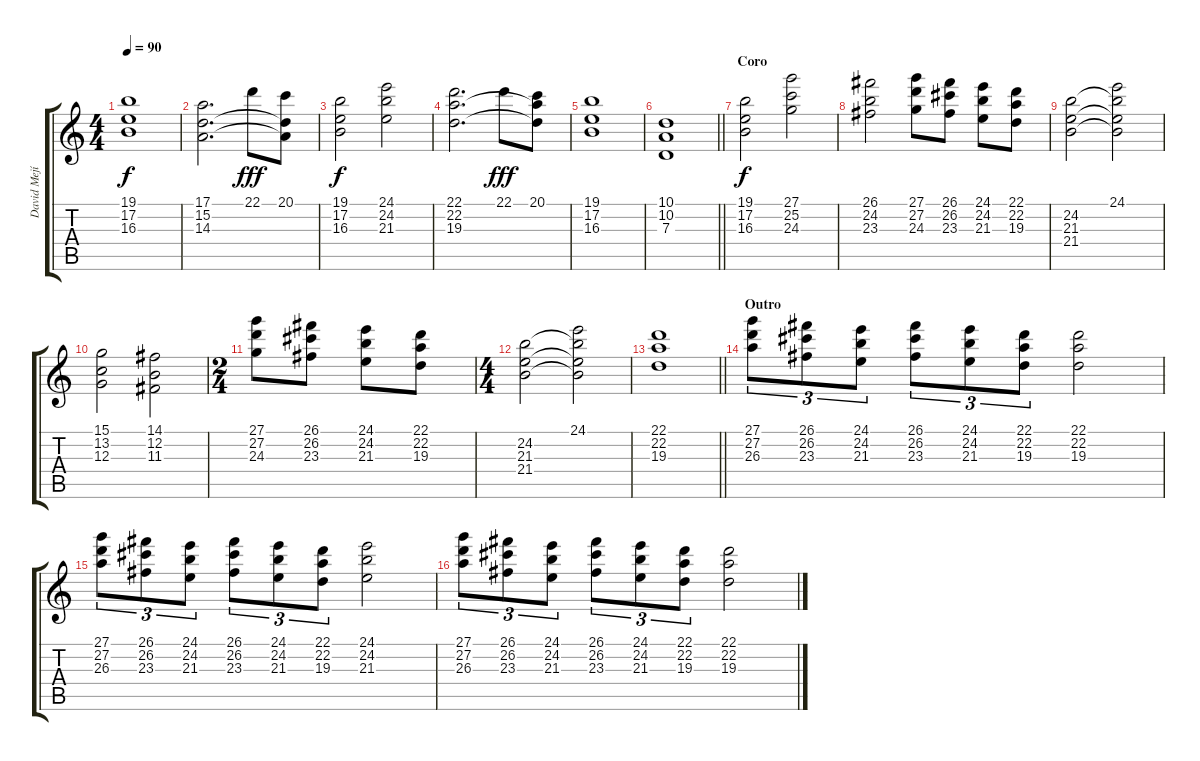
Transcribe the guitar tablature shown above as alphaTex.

\track ("David Mejía" "David Mejí") {instrument stringensemble1}
\staff {score tabs}
\tuning (E4 B3 G3 D3 A2 E2) {hide}
\ts (4 4)
\tempo 90
\clef g2
\ks c
(19.1 17.2 16.3).1{dy f} |
(17.1 15.2 14.3).2{d} 22.1.8{dy fff} (20.1 15.2{t} 14.3{t}).8 |
(19.1 17.2 16.3).2{dy f volume 16} (24.1 24.2 21.3).2 |
(22.1 22.2 19.3).2{d} 22.1.8{dy fff} (20.1 22.2{t} 19.3{t}).8 |
(19.1 17.2 16.3).1{volume 10} |
\barLineRight lightlight
(10.1 10.2 7.3).1 |
\section ("" "Coro")
(19.1 17.2 16.3).2{dy f} (27.1 25.2 24.3).2 |
(26.1 24.2 23.3).2 (27.1 27.2 24.3).8 (26.1 26.2 23.3).8 (24.1 24.2 21.3).8 (22.1 22.2 19.3).8 |
(24.2 21.3 21.4).2 (24.1 24.2{t} 21.3{t} 21.4{t}).2 |
(15.1 13.2 12.3).2 (14.1 12.2 11.3).2 |
\ts (2 4)
(27.1 27.2 24.3).8 (26.1 26.2 23.3).8 (24.1 24.2 21.3).8 (22.1 22.2 19.3).8 |
\ts (4 4)
(24.2 21.3 21.4).2 (24.1 24.2{t} 21.3{t} 21.4{t}).2{volume 14} |
\barLineRight lightlight
(22.1 22.2 19.3).1 |
\section ("" "Outro")
(27.1 27.2 26.3).8{tu (3 2) volume 11} (26.1 26.2 23.3).8{tu (3 2)} (24.1 24.2 21.3).8{tu (3 2)} (26.1 26.2 23.3).8{tu (3 2)} (24.1 24.2 21.3).8{tu (3 2)} (22.1 22.2 19.3).8{tu (3 2)} (22.1 22.2 19.3).2{volume 14} |
(27.1 27.2 26.3).8{tu (3 2) volume 11} (26.1 26.2 23.3).8{tu (3 2)} (24.1 24.2 21.3).8{tu (3 2)} (26.1 26.2 23.3).8{tu (3 2)} (24.1 24.2 21.3).8{tu (3 2)} (22.1 22.2 19.3).8{tu (3 2)} (24.1 24.2 21.3).2{volume 14} |
(27.1 27.2 26.3).8{tu (3 2) volume 11} (26.1 26.2 23.3).8{tu (3 2)} (24.1 24.2 21.3).8{tu (3 2)} (26.1 26.2 23.3).8{tu (3 2)} (24.1 24.2 21.3).8{tu (3 2)} (22.1 22.2 19.3).8{tu (3 2)} (22.1 22.2 19.3).2{volume 14}
